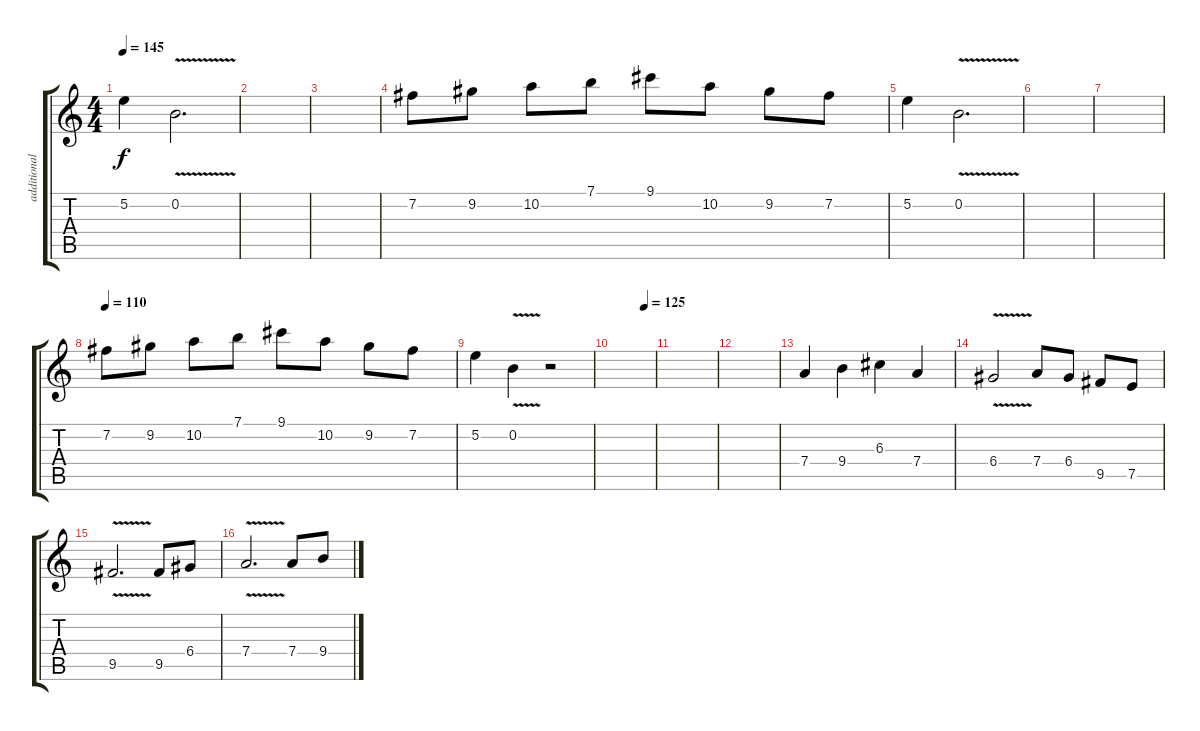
\track ("additional guitar" "additional") {instrument overdrivenguitar}
\staff {score tabs}
\tuning (E4 B3 G3 D3 A2 E2) {hide}
\ts (4 4)
\tempo 145
\clef g2
\ks c
5.2.4{dy f} 0.2{v}.2{d} |
|
|
7.2.8 9.2.8 10.2.8 7.1.8 9.1.8 10.2.8 9.2.8 7.2.8 |
5.2.4 0.2{v}.2{d} |
|
|
\tempo 110
7.2.8 9.2.8 10.2.8 7.1.8 9.1.8 10.2.8 9.2.8 7.2.8 |
5.2.4 0.2{v}.4 r.2 |
\tempo (125 0.75)
|
|
|
7.4.4 9.4.4 6.3.4 7.4.4 |
6.4{v}.2 7.4.8 6.4.8 9.5.8 7.5.8 |
9.5{v}.2{d} 9.5.8 6.4.8 |
7.4{v}.2{d} 7.4.8 9.4.8
